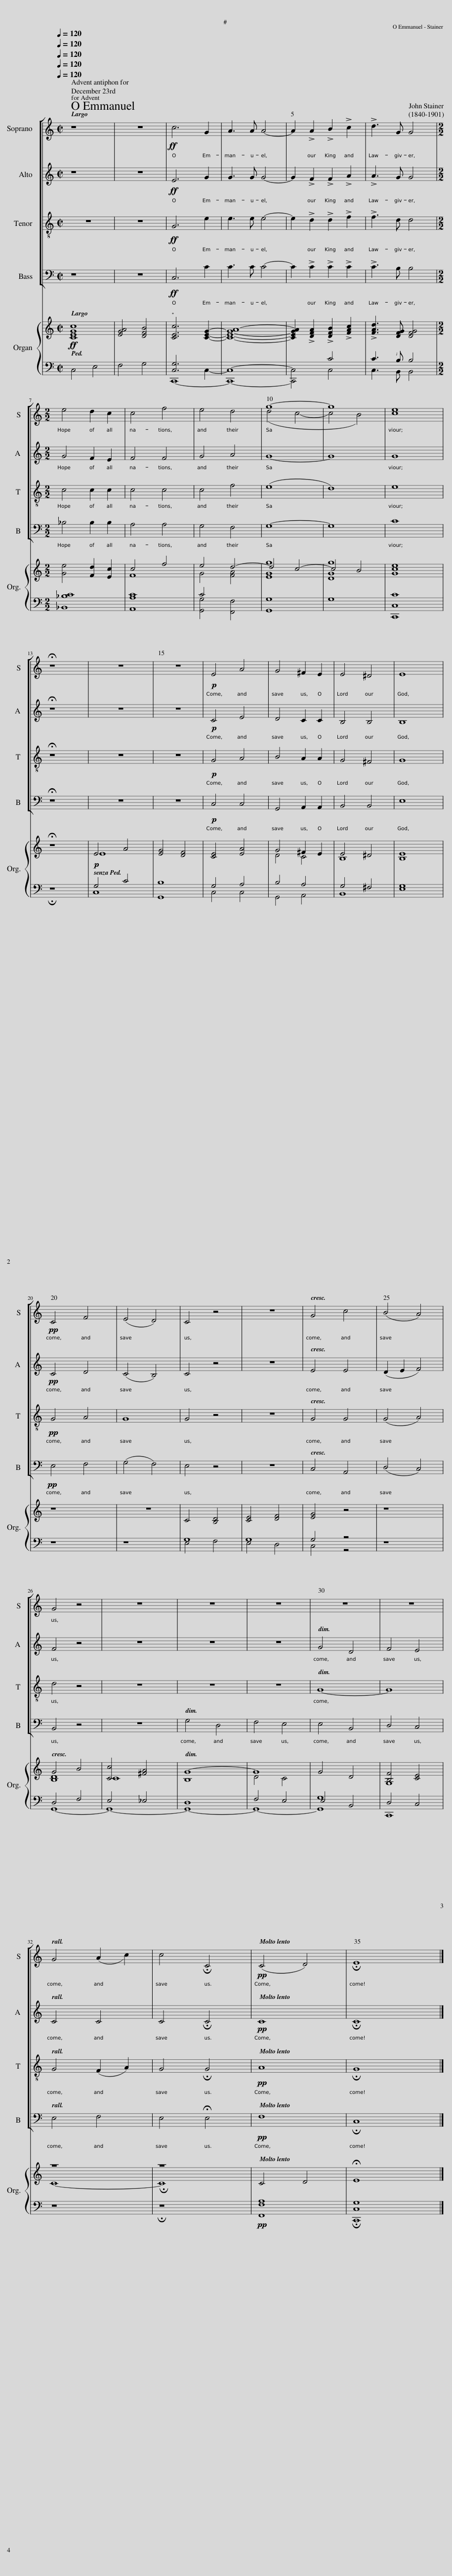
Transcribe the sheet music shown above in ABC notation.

X:1
%%score [ ( 1 2 ) 3 4 5 ] { ( 6 9 ) | ( 7 8 ) }
L:1/8
Q:1/4=120
M:2/2
I:linebreak $
K:C
V:1 treble
V:2 treble
V:3 treble
V:4 treble-8
V:5 bass
V:6 treble
V:9 treble
V:7 bass
V:8 bass
V:1
 z8 | z8 |!ff! c6 G2 | A3 A A4- | A2 !>!A2 !>!B2 !>!c2 | %5
 !>!d3 G G4 |$[M:2/2] x8 | x8 | x8 | g8- | %10
 g8 | e8 |$ !fermata!z8 | z8 | z8 | %15
!p! E4 A4 | G4 ^F2 E2 | E4 ^D4 | E8 |$!pp! C4 F4 | %20
 (E4 D4) | C4 z4 | z8 | G4 c4 | (B4 A4) |$ %25
 G4 z4 | z8 | z8 | z8 | z8 | %30
 z8 |$ G4 (A2 c2) | c4 !fermata!C4 |!pp! (C4 D4) | !fermata!E8 |] %35
V:2
 x8 | x8 | x8 | x8 | x8 | %5
 x8 |$[M:2/2] e4 d2 c2 | c4 f4 | e4 d4 | (d4 c4- | %10
 c4 B4) | c8 |$ x8 | x8 | x8 | %15
 x8 | x8 | x8 | x8 |$ x8 | %20
 x8 | x8 | x8 | x8 | x8 |$ %25
 x8 | x8 | x8 | x8 | x8 | %30
 x8 |$ x8 | x8 | x8 | x8 |] %35
V:3
 z8 | z8 |!ff! E6 G2 | G3 G G4- | G2 !>!F2 !>!F2 !>!A2 | %5
 !>!A3 G G4 |$[M:2/2] G4 F2 E2 | F4 F4 | G4 A4 | G8- | %10
 G8 | G8 |$ !fermata!z8 | z8 | z8 | %15
!p! C4 E4 | D4 C2 C2 | B,4 B,4 | B,8 |$!pp! C4 D4 | %20
 (C4 B,4) | C4 z4 | z8 | E4 E4 | (D2 E2 F4) |$ %25
 F4 z4 | z8 | z8 | z8 | G4 D4 | %30
 F4 E4 |$ C4 C4 | C4 !fermata!C4 |!pp! C8 | !fermata!C8 |] %35
V:4
 z8 | z8 |!ff! G6 e2 | e3 e e4- | e2 !>!d2 !>!d2 !>!f2 | %5
 !>!f3 d d4 |$[M:2/2] c4 c2 c2 | c4 c4 | c4 f4 | (e8 | %10
 d8) | e8 |$ !fermata!z8 | z8 | z8 | %15
!p! G4 A4 | B4 A2 A2 | G4 ^F4 | G8 |$!pp! G4 A4 | %20
 G8 | G4 z4 | z8 | G4 G4 | (G4 A4) |$ %25
 d4 z4 | z8 | z8 | z8 | G8- | %30
 G8 |$ G4 (F2 A2) | G4 !fermata!G4 |!pp! A8 | !fermata!G8 |] %35
V:5
 z8 | z8 |!ff! C,6 C2 | C3 C C4- | C2 !>!C2 !>!C2 !>!C2 | %5
 !>!C3 B, B,4 |$[M:2/2] _B,4 B,2 B,2 | A,4 A,4 | G,4 F,4 | G,8- | %10
 G,8 | C8 |$ !fermata!z8 | z8 | z8 | %15
!p! C,4 C,4 | G,,4 A,,2 A,,2 | B,,4 B,,4 | E,8 |$!pp! E,4 F,4 | %20
 (G,4 F,4) | E,4 z4 | z8 | C,4 A,,4 | (D,4 C,4) |$ %25
 B,,4 z4 | z8 | G,4 D,4 | F,4 E,4 | E,4 B,,4 | %30
 D,4 C,4 |$ E,4 F,4 | E,4 !fermata!E,4 |!pp! F,8 | !fermata!C,8 |] %35
V:6
!ff! [CEGc]8 | [EGA]4 [DFB]4 | [CEc]6 [CEG]2- | [CEGA]8- | [CEGA]2 !>![DFA]2 !>![DFB]2 !>![FAc]2 | %5
 !>![FAd]3 [DFG] [DFG]4 |$[M:2/2] [Ge]4 [Fd]2 [Ec]2 | c4 f4 | e4 d4- | d4 c4- | %10
 c4 B4 | [ce]8 |$ !fermata!z8 |!p! E4 A4 | [EG]4 [DF]4 | %15
 [CE]4 [EA]4 | G4 ^F2 E2 | E4 ^D4 | [B,E]8 |$ z8 | %20
 z8 | C4 [B,D]4 | [CE]4 [DF]4 | [EG]4 z4 | z8 |$ %25
 G4 B4 | [Cc]4 [^FA]4 | G8- | G8 | G4 D4 | %30
 [B,F]4 [CE]4 |$ z8 | !fermata!z8 | C4 D4 | !fermata!E8 |] %35
V:7
 C,4 E,4 | F,4 G,4 | [C,G,]6 C,2- | C,8- | C,4 C4 | %5
 C3 B, B,4 |$[M:2/2] [_B,C]8 | [A,C]8 | C4 [F,,F,]4 | G,8 | %10
 G,8 | [C,,C]8 |$ !fermata!z8 | G,4 C4 | B,8 | %15
 G,4 A,4 | B,4 A,4 | G,4 ^F,4 | G,8 |$ z8 | %20
 z8 | G,8 | G,8 | G,4 z4 | z8 |$ %25
 D,4 F,4 | E,4 _E,4 | D,8 | F,4 E,4 | E,4 B,,4 | %30
 D,4 C,4 |$ z8 | !fermata!z8 |!pp! A,8 | G,8 |] %35
V:8
 x8 | x8 | C,,8- | C,,8- | C,,4 C,4 | %5
 C,3 B,, B,,4 |$[M:2/2] _B,,8 | A,,8 | [G,,G,]4 x4 | G,,8 | %10
 x8 | C,8 |$ x8 | C,8 | G,,8 | %15
 C,4 C,4 | G,,4 A,,4 | B,,8 | E,8 |$ x8 | %20
 x8 | E,4 F,4 | E,4 D,4 | C,4 z4 | x8 |$ %25
 G,,8- | G,,8- | G,,8- | G,,8- | [G,,G,]8 | %30
 C,,8 |$ x8 | x8 | [F,,F,]8 | !fermata![C,,C,]8 |] %35
V:9
 x8 | x8 | x8 | x8 | x8 | %5
 x8 |$[M:2/2] x8 | F8 | G4 [FA]4 | [EGg]8 | %10
 [DGg]8 | G8 |$ x8 | E8 | x8 | %15
 x8 | D4 C4 | B,8 | x8 |$ x8 | %20
 x8 | x8 | x8 | x8 | x8 |$ %25
 [B,D]8 | C8 | B,8 | D4 C4 | x8 | %30
 G,8 |$ C8- | C8 | x8 | x8 |] %35
